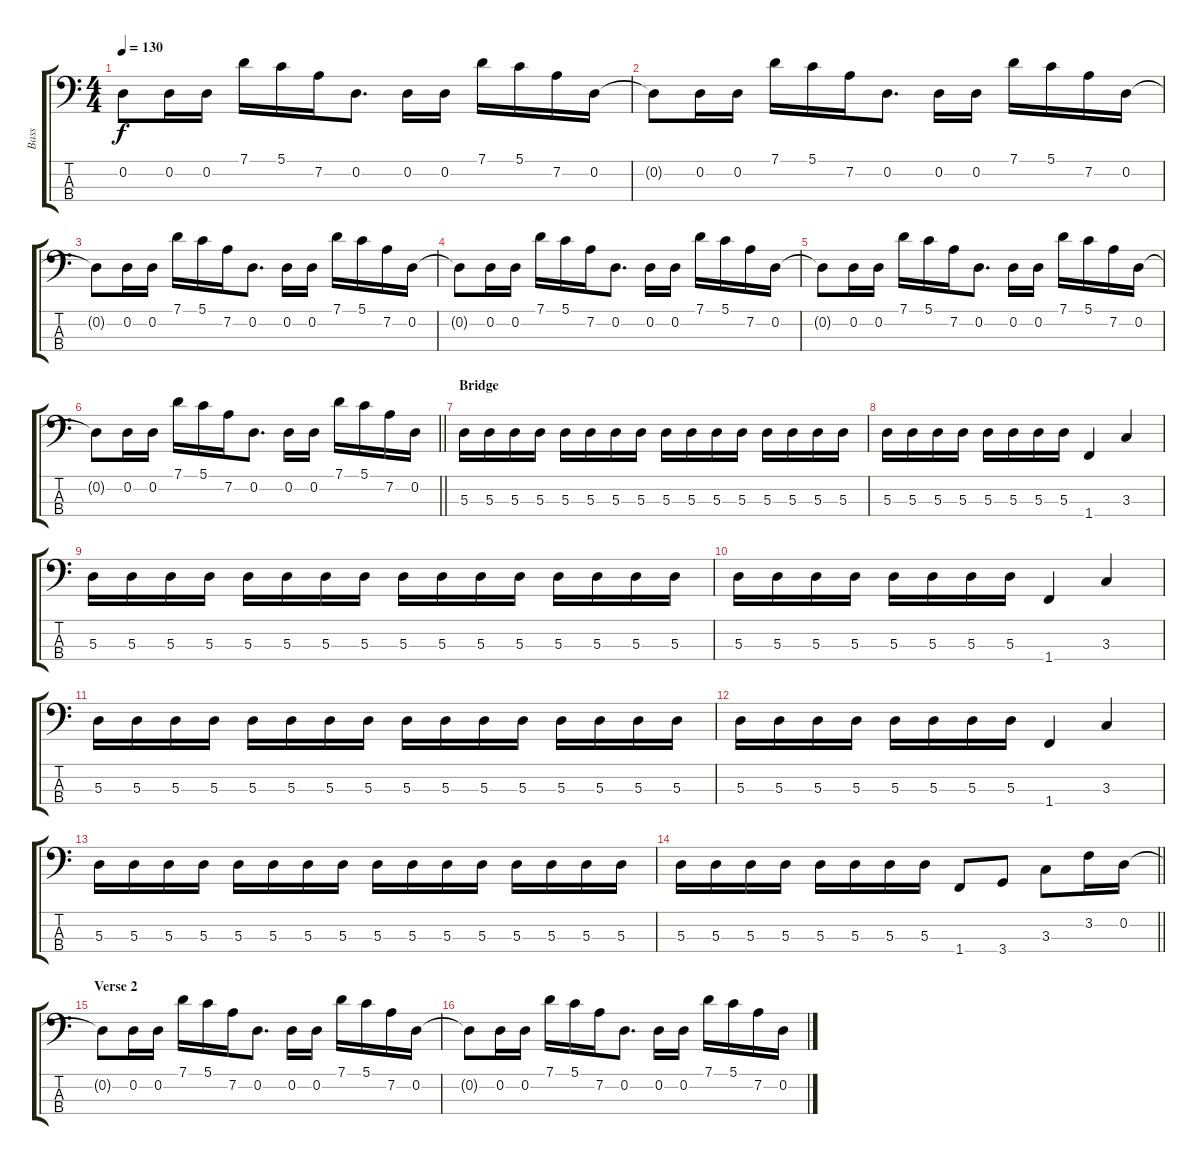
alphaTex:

\track ("Bass" "Bass") {instrument electricbasspick}
\staff {score tabs}
\tuning (G2 D2 A1 E1) {hide}
\ts (4 4)
\tempo 130
\clef f4
\ks c
0.2{t}.8{dy f} 0.2.16 0.2.16 7.1.16 5.1.16 7.2.16 0.2.8{d} 0.2.16 0.2.16 7.1.16 5.1.16 7.2.16 0.2.16 |
0.2{t}.8 0.2.16 0.2.16 7.1.16 5.1.16 7.2.16 0.2.8{d} 0.2.16 0.2.16 7.1.16 5.1.16 7.2.16 0.2.16 |
0.2{t}.8 0.2.16 0.2.16 7.1.16 5.1.16 7.2.16 0.2.8{d} 0.2.16 0.2.16 7.1.16 5.1.16 7.2.16 0.2.16 |
0.2{t}.8 0.2.16 0.2.16 7.1.16 5.1.16 7.2.16 0.2.8{d} 0.2.16 0.2.16 7.1.16 5.1.16 7.2.16 0.2.16 |
0.2{t}.8 0.2.16 0.2.16 7.1.16 5.1.16 7.2.16 0.2.8{d} 0.2.16 0.2.16 7.1.16 5.1.16 7.2.16 0.2.16 |
\barLineRight lightlight
0.2{t}.8 0.2.16 0.2.16 7.1.16 5.1.16 7.2.16 0.2.8{d} 0.2.16 0.2.16 7.1.16 5.1.16 7.2.16 0.2.16 |
\section ("" "Bridge")
5.3.16 5.3.16 5.3.16 5.3.16 5.3.16 5.3.16 5.3.16 5.3.16 5.3.16 5.3.16 5.3.16 5.3.16 5.3.16 5.3.16 5.3.16 5.3.16 |
5.3.16 5.3.16 5.3.16 5.3.16 5.3.16 5.3.16 5.3.16 5.3.16 1.4.4 3.3.4 |
5.3.16 5.3.16 5.3.16 5.3.16 5.3.16 5.3.16 5.3.16 5.3.16 5.3.16 5.3.16 5.3.16 5.3.16 5.3.16 5.3.16 5.3.16 5.3.16 |
5.3.16 5.3.16 5.3.16 5.3.16 5.3.16 5.3.16 5.3.16 5.3.16 1.4.4 3.3.4 |
5.3.16 5.3.16 5.3.16 5.3.16 5.3.16 5.3.16 5.3.16 5.3.16 5.3.16 5.3.16 5.3.16 5.3.16 5.3.16 5.3.16 5.3.16 5.3.16 |
5.3.16 5.3.16 5.3.16 5.3.16 5.3.16 5.3.16 5.3.16 5.3.16 1.4.4 3.3.4 |
5.3.16 5.3.16 5.3.16 5.3.16 5.3.16 5.3.16 5.3.16 5.3.16 5.3.16 5.3.16 5.3.16 5.3.16 5.3.16 5.3.16 5.3.16 5.3.16 |
\barLineRight lightlight
5.3.16 5.3.16 5.3.16 5.3.16 5.3.16 5.3.16 5.3.16 5.3.16 1.4.8 3.4.8 3.3.8 3.2.16 0.2.16 |
\section ("" "Verse 2")
0.2{t}.8 0.2.16 0.2.16 7.1.16 5.1.16 7.2.16 0.2.8{d} 0.2.16 0.2.16 7.1.16 5.1.16 7.2.16 0.2.16 |
0.2{t}.8 0.2.16 0.2.16 7.1.16 5.1.16 7.2.16 0.2.8{d} 0.2.16 0.2.16 7.1.16 5.1.16 7.2.16 0.2.16
